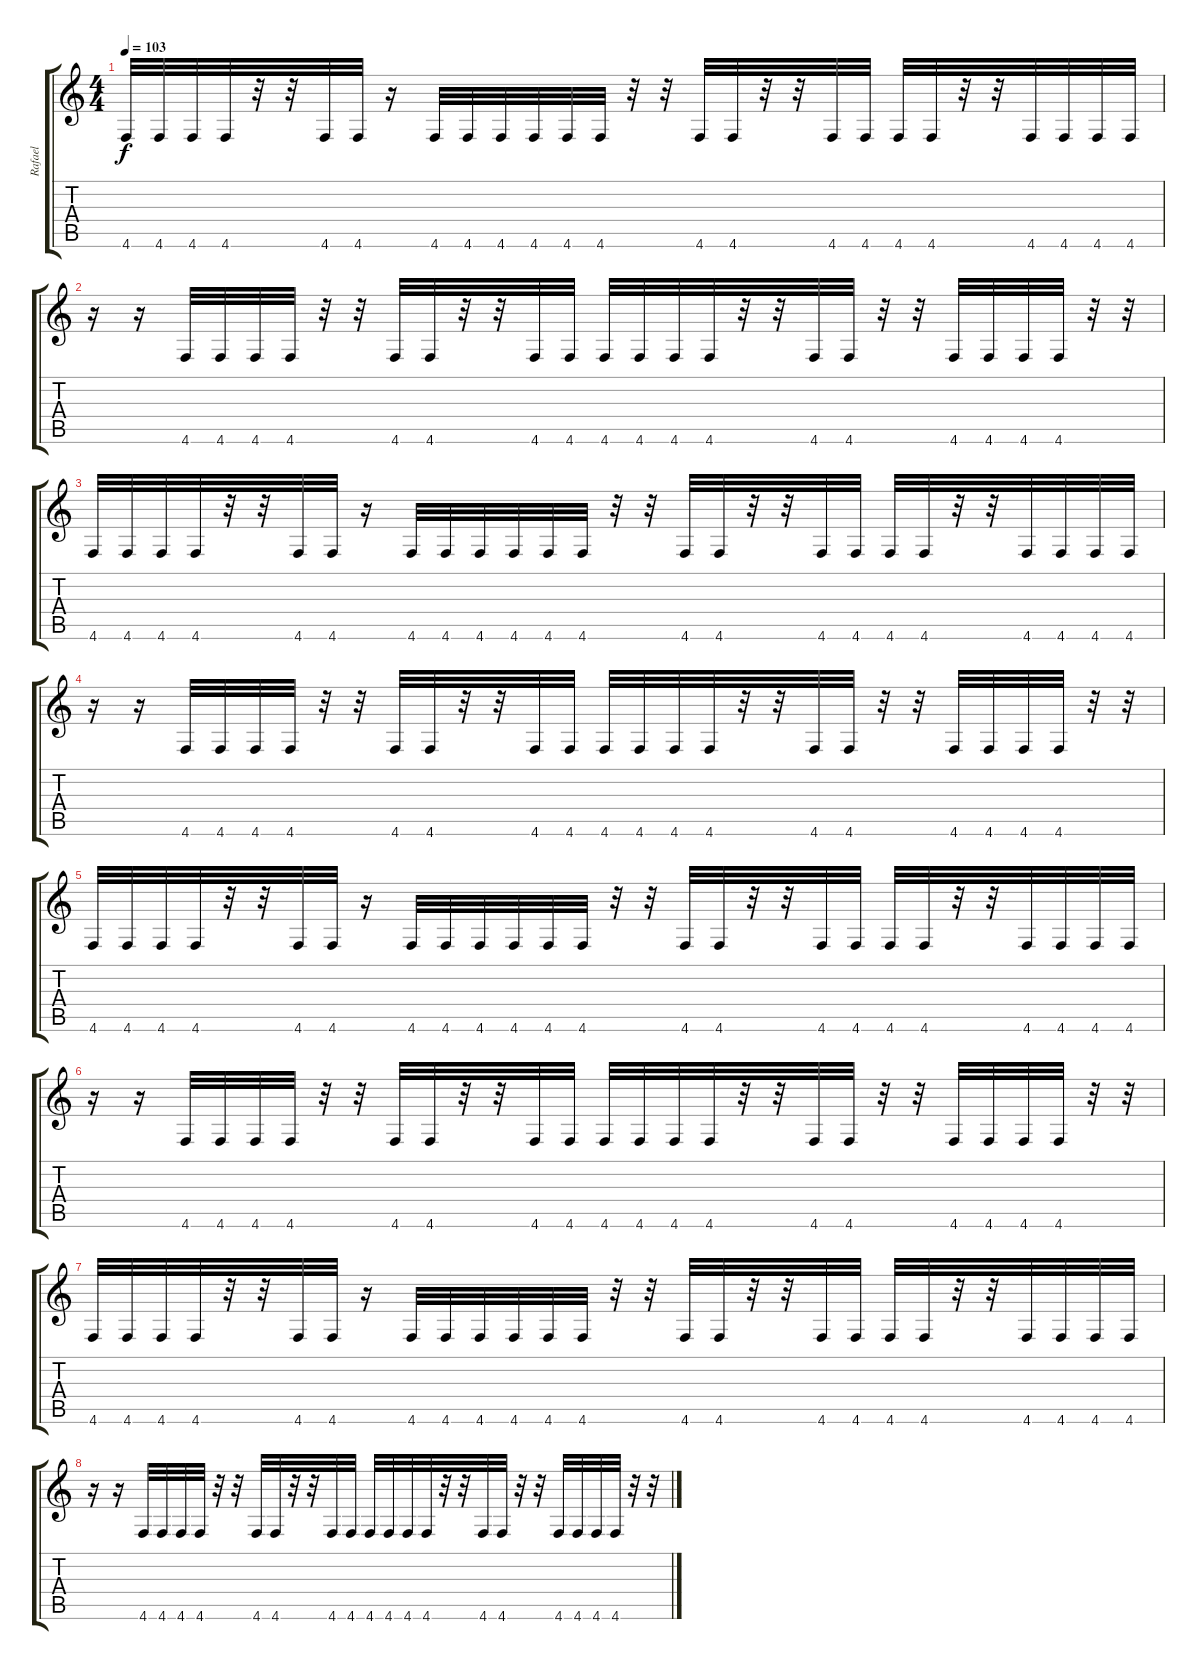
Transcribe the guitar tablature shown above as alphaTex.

\track ("Rafael" "Rafael") {instrument distortionguitar}
\staff {score tabs}
\tuning (Db4 Ab3 E3 B2 Gb2 Db2) {hide}
\ts (4 4)
\tempo 103
\clef g2
\ks c
4.6.32{dy f} 4.6.32 4.6.32 4.6.32 r.32 r.32 4.6.32 4.6.32 r.16 4.6.32 4.6.32 4.6.32 4.6.32 4.6.32 4.6.32 r.32 r.32 4.6.32 4.6.32 r.32 r.32 4.6.32 4.6.32 4.6.32 4.6.32 r.32 r.32 4.6.32 4.6.32 4.6.32 4.6.32 |
r.16 r.16 4.6.32 4.6.32 4.6.32 4.6.32 r.32 r.32 4.6.32 4.6.32 r.32 r.32 4.6.32 4.6.32 4.6.32 4.6.32 4.6.32 4.6.32 r.32 r.32 4.6.32 4.6.32 r.32 r.32 4.6.32 4.6.32 4.6.32 4.6.32 r.32 r.32 |
4.6.32 4.6.32 4.6.32 4.6.32 r.32 r.32 4.6.32 4.6.32 r.16 4.6.32 4.6.32 4.6.32 4.6.32 4.6.32 4.6.32 r.32 r.32 4.6.32 4.6.32 r.32 r.32 4.6.32 4.6.32 4.6.32 4.6.32 r.32 r.32 4.6.32 4.6.32 4.6.32 4.6.32 |
r.16 r.16 4.6.32 4.6.32 4.6.32 4.6.32 r.32 r.32 4.6.32 4.6.32 r.32 r.32 4.6.32 4.6.32 4.6.32 4.6.32 4.6.32 4.6.32 r.32 r.32 4.6.32 4.6.32 r.32 r.32 4.6.32 4.6.32 4.6.32 4.6.32 r.32 r.32 |
4.6.32 4.6.32 4.6.32 4.6.32 r.32 r.32 4.6.32 4.6.32 r.16 4.6.32 4.6.32 4.6.32 4.6.32 4.6.32 4.6.32 r.32 r.32 4.6.32 4.6.32 r.32 r.32 4.6.32 4.6.32 4.6.32 4.6.32 r.32 r.32 4.6.32 4.6.32 4.6.32 4.6.32 |
r.16 r.16 4.6.32 4.6.32 4.6.32 4.6.32 r.32 r.32 4.6.32 4.6.32 r.32 r.32 4.6.32 4.6.32 4.6.32 4.6.32 4.6.32 4.6.32 r.32 r.32 4.6.32 4.6.32 r.32 r.32 4.6.32 4.6.32 4.6.32 4.6.32 r.32 r.32 |
4.6.32 4.6.32 4.6.32 4.6.32 r.32 r.32 4.6.32 4.6.32 r.16 4.6.32 4.6.32 4.6.32 4.6.32 4.6.32 4.6.32 r.32 r.32 4.6.32 4.6.32 r.32 r.32 4.6.32 4.6.32 4.6.32 4.6.32 r.32 r.32 4.6.32 4.6.32 4.6.32 4.6.32 |
r.16 r.16 4.6.32 4.6.32 4.6.32 4.6.32 r.32 r.32 4.6.32 4.6.32 r.32 r.32 4.6.32 4.6.32 4.6.32 4.6.32 4.6.32 4.6.32 r.32 r.32 4.6.32 4.6.32 r.32 r.32 4.6.32 4.6.32 4.6.32 4.6.32 r.32 r.32
